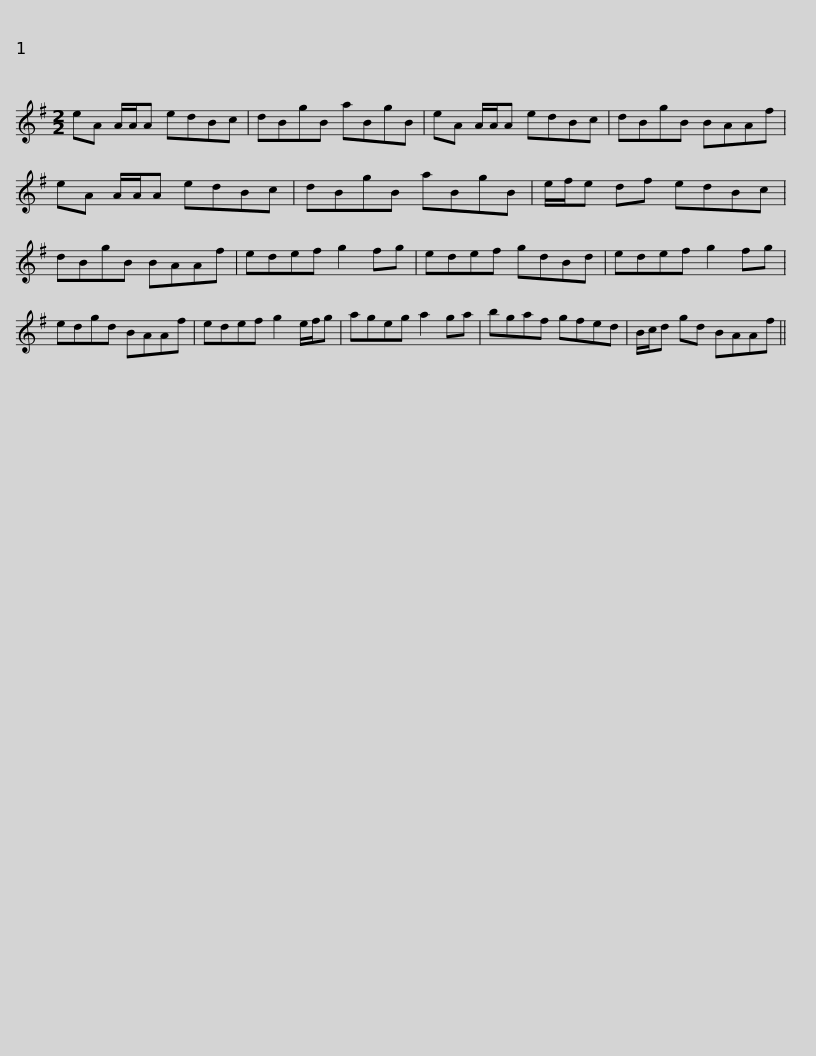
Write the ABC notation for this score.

X:1
L:1/8
M:2/2
I:linebreak $
K:G
V:1 treble
V:1
 eA A/A/A edBc | dBgB aBgB | eA A/A/A edBc | dBgB BAAf |$ eA A/A/A edBc | %5
 dBgB aBgB | e/f/e df edBc | dBgB BAAf |$ edef g2 fg | edef gdBd | %10
 edef g2 fg | edgd BAAf |$ edef g2 e/f/g | ageg a2 ga | bgaf gfed | %15
 B/c/d gd BAAf || %16
